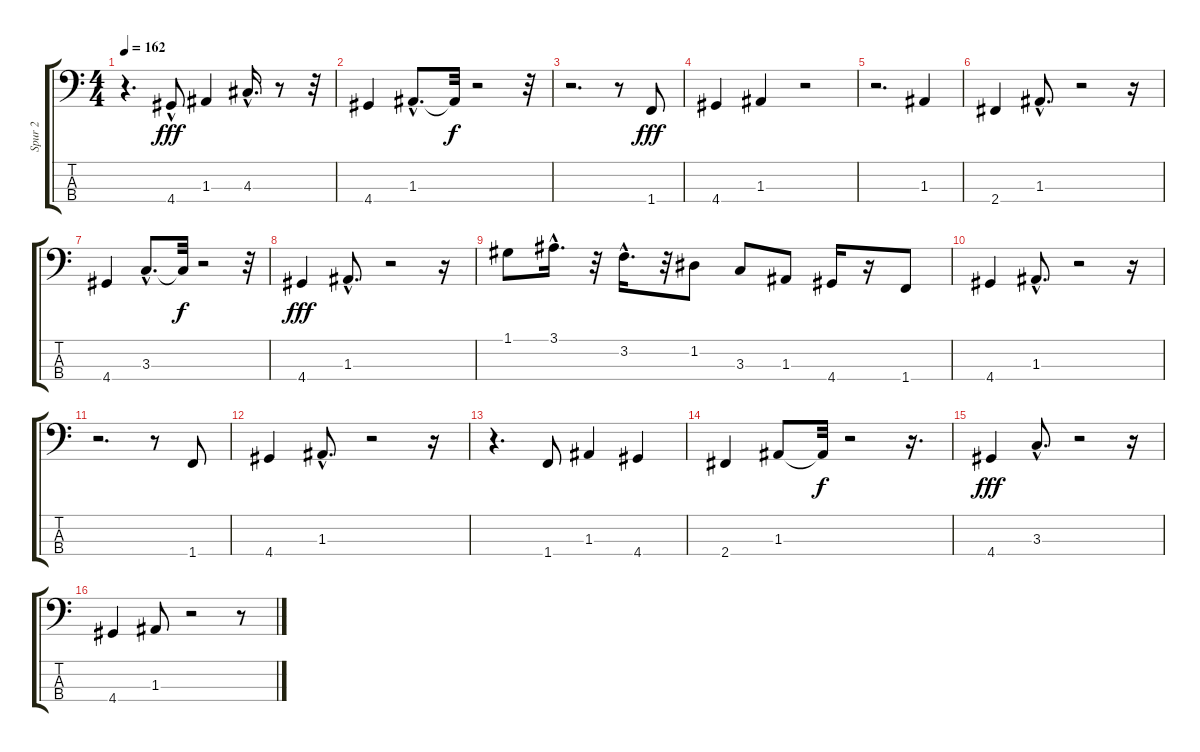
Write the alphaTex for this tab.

\track ("Spur 2" "Spur 2") {instrument electricbassfinger}
\staff {score tabs}
\tuning (G2 D2 A1 E1) {hide}
\ts (4 4)
\tempo 162
\clef f4
\ks c
r.4{d dy fff} 4.4{hac}.8 1.3.4 4.3{hac}.16{d} r.8 r.32 |
4.4.4 1.3{hac}.8{d} 1.3{t}.32{dy f} r.2 r.32 |
r.2{d} r.8 1.4.8{dy fff} |
4.4.4 1.3.4 r.2 |
r.2{d} 1.3.4 |
2.4.4 1.3{hac}.8{d} r.2 r.16 |
4.4.4 3.3{hac}.8{d} 3.3{t}.32{dy f} r.2 r.32 |
4.4.4{dy fff} 1.3{hac}.8{d} r.2 r.16 |
1.1.8 3.1{hac}.16{d} r.32 3.2{hac}.16{d} r.32 1.2.8 3.3.8 1.3.8 4.4.16 r.16 1.4.8 |
4.4.4 1.3{hac}.8{d} r.2 r.16 |
r.2{d} r.8 1.4.8 |
4.4.4 1.3{hac}.8{d} r.2 r.16 |
r.4{d} 1.4.8 1.3.4 4.4.4 |
2.4.4 1.3.8 1.3{t}.32{dy f} r.2 r.16{d} |
4.4.4{dy fff} 3.3{hac}.8{d} r.2 r.16 |
4.4.4 1.3.8 r.2 r.8
